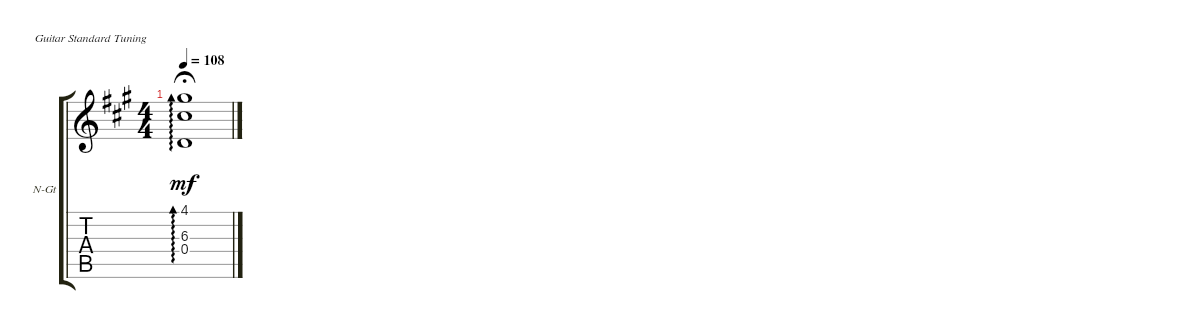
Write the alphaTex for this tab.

\defaultSystemsLayout 4
\bracketExtendMode groupsimilarinstruments
\firstSystemTrackNameOrientation horizontal
\otherSystemsTrackNameOrientation horizontal
\track ("Nylon Guitar" "N-Gt") {instrument acousticguitarnylon}
\staff {score tabs}
\tuning (E4 B3 G3 D3 A2 E2)
\ts (4 4)
\tempo 108
\clef g2
\scale
0.114815
\ks a
(0.4 6.3 4.1).1{ad 0 dy mf fermata (medium 0.66)}
